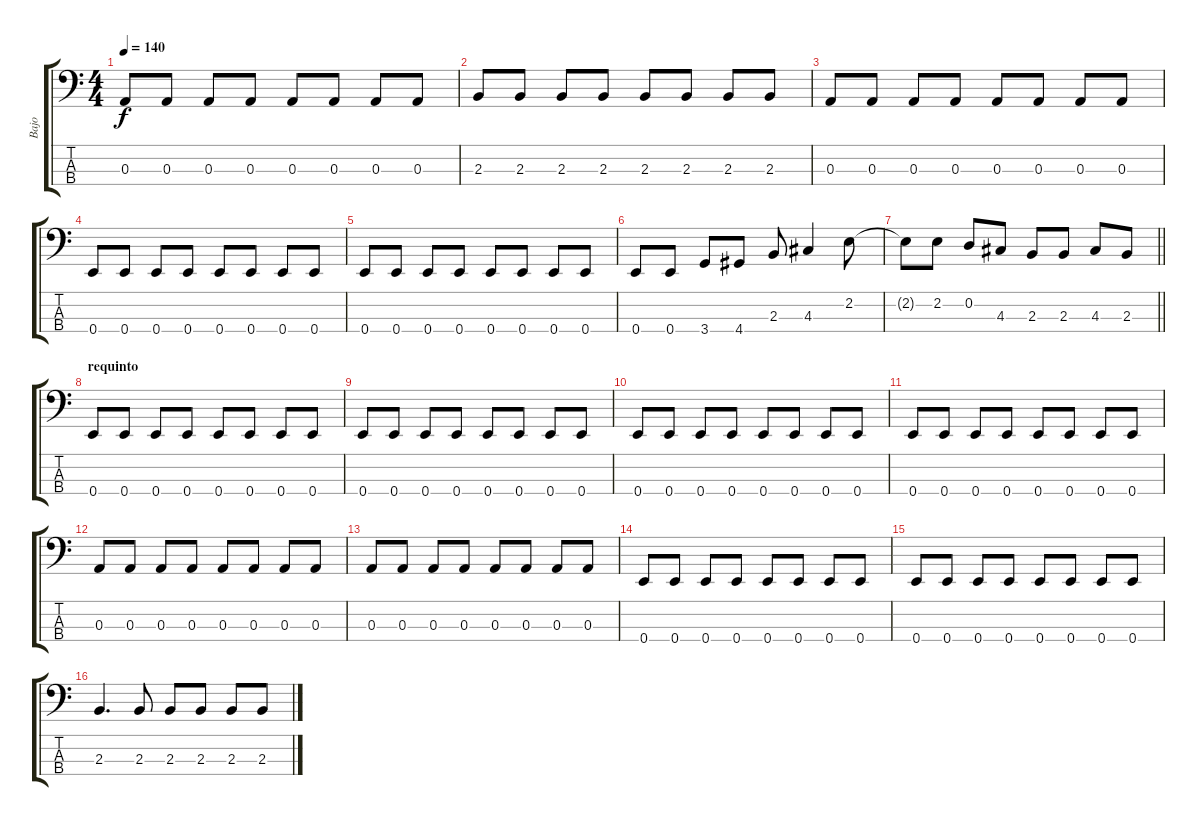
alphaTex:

\track ("Bajo" "Bajo") {instrument electricbasspick}
\staff {score tabs}
\tuning (G2 D2 A1 E1) {hide}
\ts (4 4)
\tempo 140
\clef f4
\ks c
0.3.8{dy f} 0.3.8 0.3.8 0.3.8 0.3.8 0.3.8 0.3.8 0.3.8 |
2.3.8 2.3.8 2.3.8 2.3.8 2.3.8 2.3.8 2.3.8 2.3.8 |
0.3.8 0.3.8 0.3.8 0.3.8 0.3.8 0.3.8 0.3.8 0.3.8 |
0.4.8 0.4.8 0.4.8 0.4.8 0.4.8 0.4.8 0.4.8 0.4.8 |
0.4.8 0.4.8 0.4.8 0.4.8 0.4.8 0.4.8 0.4.8 0.4.8 |
0.4.8 0.4.8 3.4.8 4.4.8 2.3.8 4.3.4 2.2.8 |
\barLineRight lightlight
2.2{t}.8 2.2.8 0.2.8 4.3.8 2.3.8 2.3.8 4.3.8 2.3.8 |
\section ("" "requinto")
0.4.8 0.4.8 0.4.8 0.4.8 0.4.8 0.4.8 0.4.8 0.4.8 |
0.4.8 0.4.8 0.4.8 0.4.8 0.4.8 0.4.8 0.4.8 0.4.8 |
0.4.8 0.4.8 0.4.8 0.4.8 0.4.8 0.4.8 0.4.8 0.4.8 |
0.4.8 0.4.8 0.4.8 0.4.8 0.4.8 0.4.8 0.4.8 0.4.8 |
0.3.8 0.3.8 0.3.8 0.3.8 0.3.8 0.3.8 0.3.8 0.3.8 |
0.3.8 0.3.8 0.3.8 0.3.8 0.3.8 0.3.8 0.3.8 0.3.8 |
0.4.8 0.4.8 0.4.8 0.4.8 0.4.8 0.4.8 0.4.8 0.4.8 |
0.4.8 0.4.8 0.4.8 0.4.8 0.4.8 0.4.8 0.4.8 0.4.8 |
2.3.4{d} 2.3.8 2.3.8 2.3.8 2.3.8 2.3.8
